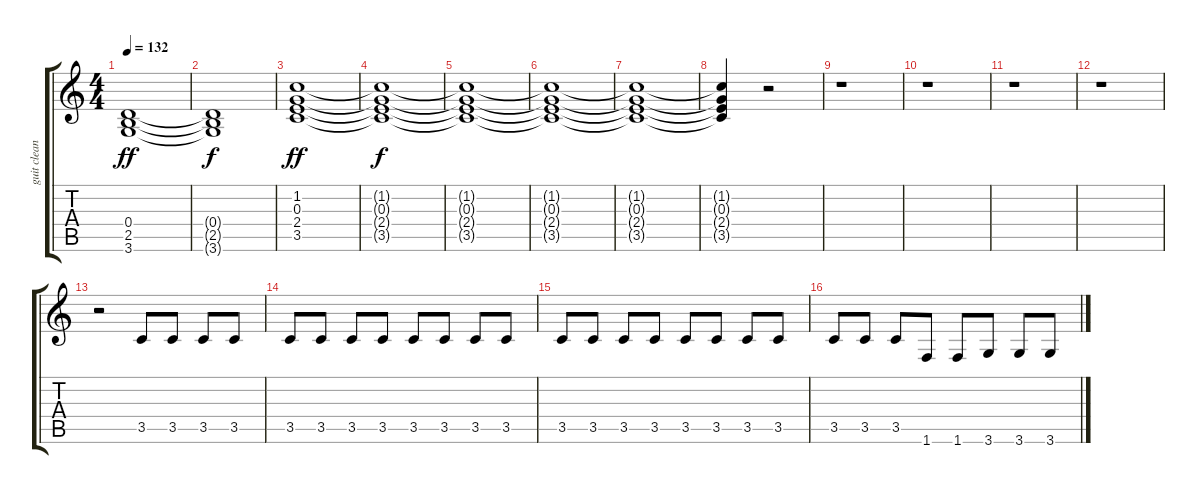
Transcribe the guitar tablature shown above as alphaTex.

\track ("guit clean" "guit clean") {instrument electricguitarclean}
\staff {score tabs}
\tuning (E4 B3 G3 D3 A2 E2) {hide}
\ts (4 4)
\tempo 132
\clef g2
\ks c
(0.4 2.5 3.6).1{dy ff} |
(0.4{t} 2.5{t} 3.6{t}).1{dy f} |
(1.2 0.3 2.4 3.5).1{dy ff} |
(1.2{t} 0.3{t} 2.4{t} 3.5{t}).1{dy f} |
(1.2{t} 0.3{t} 2.4{t} 3.5{t}).1 |
(1.2{t} 0.3{t} 2.4{t} 3.5{t}).1 |
(1.2{t} 0.3{t} 2.4{t} 3.5{t}).1 |
(1.2{t} 0.3{t} 2.4{t} 3.5{t}).4 r.2 |
r.1 |
r.1 |
r.1 |
r.1 |
r.2{instrument electricguitarmuted} 3.5.8 3.5.8 3.5.8 3.5.8 |
3.5.8 3.5.8 3.5.8 3.5.8 3.5.8 3.5.8 3.5.8 3.5.8 |
3.5.8 3.5.8 3.5.8 3.5.8 3.5.8 3.5.8 3.5.8 3.5.8 |
3.5.8 3.5.8 3.5.8 1.6.8 1.6.8 3.6.8 3.6.8 3.6.8
